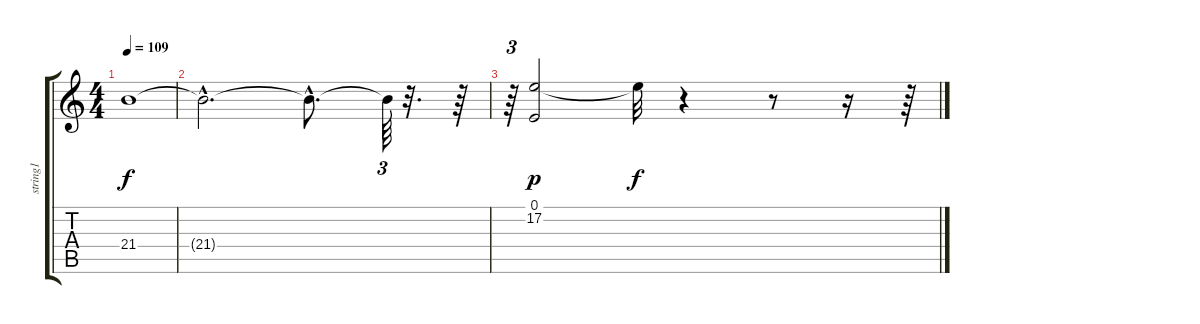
\track ("string1" "string1") {instrument stringensemble1}
\staff {score tabs}
\tuning (E4 B3 G3 D3 A2 E2) {hide}
\ts (4 4)
\tempo 109
\clef g2
\ks c
21.4{t}.1{dy f} |
21.4{hac t}.2{d} 21.4{hac t}.8{d} 21.4{t}.64{tu (3 2)} r.32{d} r.64 |
r.64{tu (3 2)} (0.1 17.2).2{dy p} 17.2{t}.32{dy f} r.4 r.8 r.16 r.64
